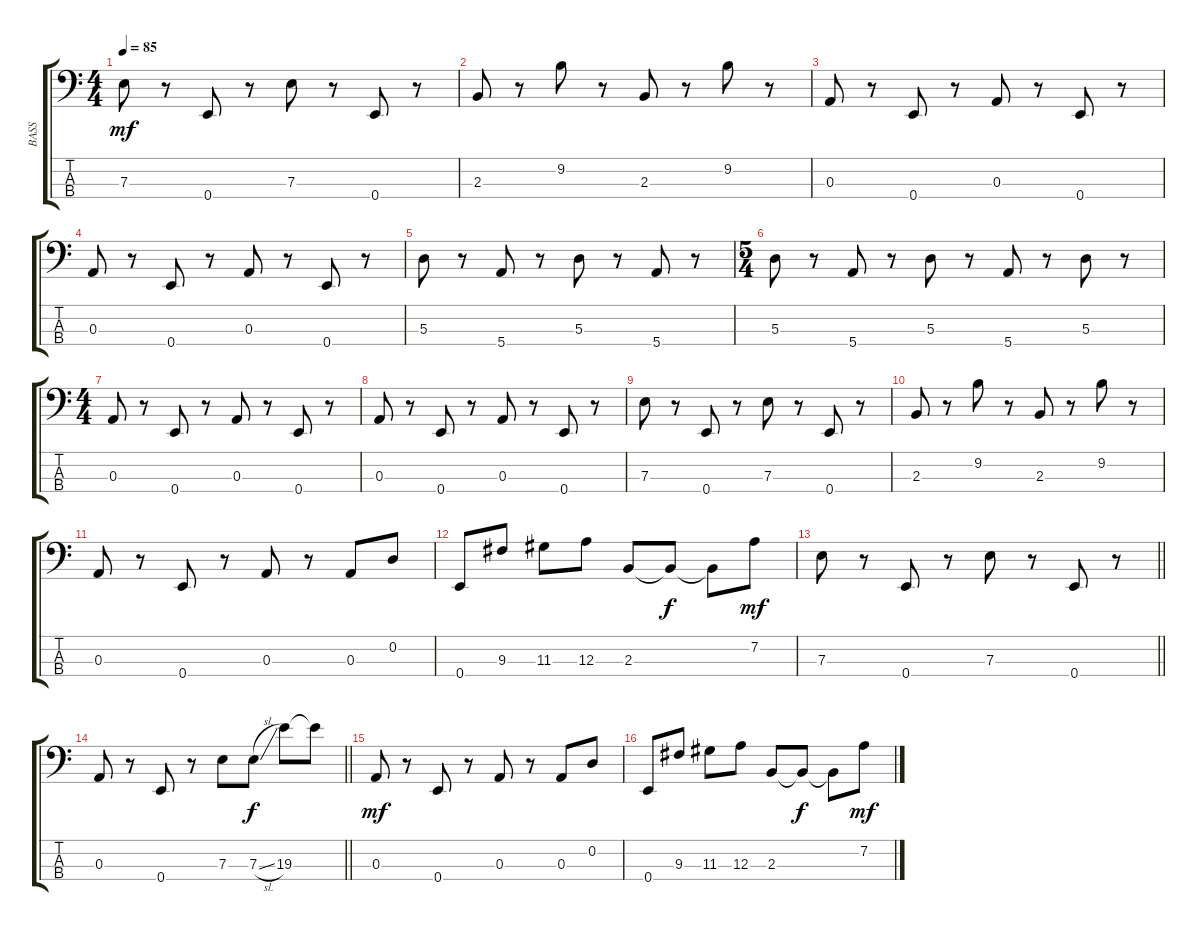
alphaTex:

\track ("BASS" "BASS") {instrument electricbassfinger}
\staff {score tabs}
\tuning (G2 D2 A1 E1) {hide}
\ts (4 4)
\tempo 85
\clef f4
\ks c
7.3.8{dy mf} r.8 0.4.8 r.8 7.3.8 r.8 0.4.8 r.8 |
2.3.8 r.8 9.2.8 r.8 2.3.8 r.8 9.2.8 r.8 |
0.3.8 r.8 0.4.8 r.8 0.3.8 r.8 0.4.8 r.8 |
0.3.8 r.8 0.4.8 r.8 0.3.8 r.8 0.4.8 r.8 |
5.3.8 r.8 5.4.8 r.8 5.3.8 r.8 5.4.8 r.8 |
\ts (5 4)
5.3.8 r.8 5.4.8 r.8 5.3.8 r.8 5.4.8 r.8 5.3.8 r.8 |
\ts (4 4)
0.3.8 r.8 0.4.8 r.8 0.3.8 r.8 0.4.8 r.8 |
0.3.8 r.8 0.4.8 r.8 0.3.8 r.8 0.4.8 r.8 |
7.3.8 r.8 0.4.8 r.8 7.3.8 r.8 0.4.8 r.8 |
2.3.8 r.8 9.2.8 r.8 2.3.8 r.8 9.2.8 r.8 |
0.3.8 r.8 0.4.8 r.8 0.3.8 r.8 0.3.8 0.2.8 |
0.4.8 9.3.8 11.3.8 12.3.8 2.3.8 2.3{t}.8{dy f} 2.3{t}.8 7.2.8{dy mf} |
\barLineRight lightlight
7.3.8 r.8 0.4.8 r.8 7.3.8 r.8 0.4.8 r.8 |
\barLineRight lightlight
0.3.8 r.8 0.4.8 r.8 7.3.8 7.3{sl}.8{dy f} 19.3.8 19.3{t}.8 |
0.3.8{dy mf} r.8 0.4.8 r.8 0.3.8 r.8 0.3.8 0.2.8 |
0.4.8 9.3.8 11.3.8 12.3.8 2.3.8 2.3{t}.8{dy f} 2.3{t}.8 7.2.8{dy mf}
